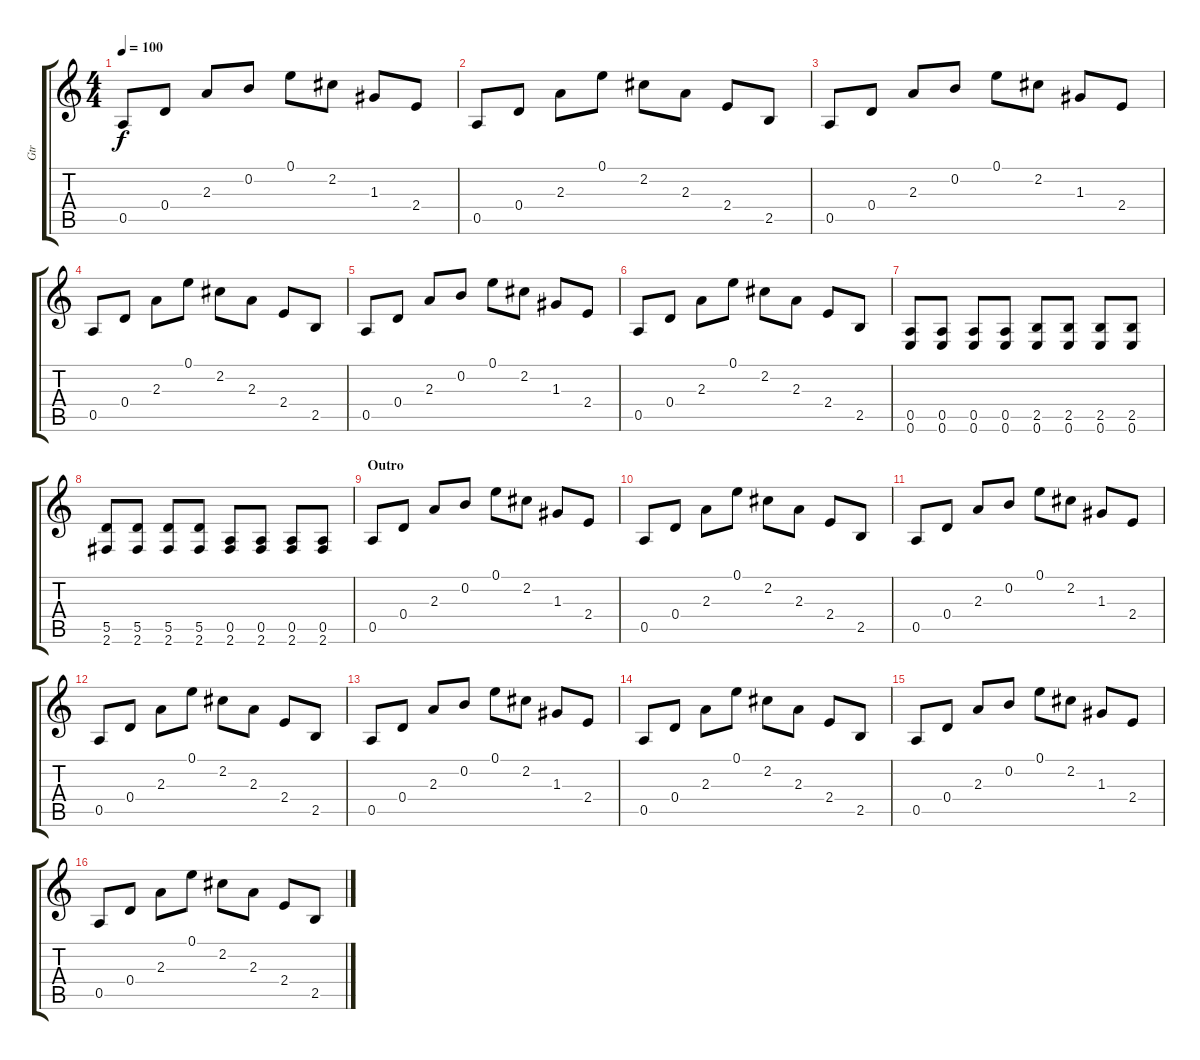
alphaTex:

\track ("Gtr" "Gtr") {instrument electricguitarjazz}
\staff {score tabs}
\tuning (E4 B3 G3 D3 A2 E2) {hide}
\ts (4 4)
\tempo 100
\clef g2
\ks c
0.5.8{dy f} 0.4.8 2.3.8 0.2.8 0.1.8 2.2.8 1.3.8 2.4.8 |
0.5.8 0.4.8 2.3.8 0.1.8 2.2.8 2.3.8 2.4.8 2.5.8 |
0.5.8 0.4.8 2.3.8 0.2.8 0.1.8 2.2.8 1.3.8 2.4.8 |
0.5.8 0.4.8 2.3.8 0.1.8 2.2.8 2.3.8 2.4.8 2.5.8 |
0.5.8 0.4.8 2.3.8 0.2.8 0.1.8 2.2.8 1.3.8 2.4.8 |
0.5.8 0.4.8 2.3.8 0.1.8 2.2.8 2.3.8 2.4.8 2.5.8 |
(0.5 0.6).8 (0.5 0.6).8 (0.5 0.6).8 (0.5 0.6).8 (2.5 0.6).8 (2.5 0.6).8 (2.5 0.6).8 (2.5 0.6).8 |
(5.5 2.6).8 (5.5 2.6).8 (5.5 2.6).8 (5.5 2.6).8 (0.5 2.6).8 (0.5 2.6).8 (0.5 2.6).8 (0.5 2.6).8 |
\section ("" "Outro")
0.5.8 0.4.8 2.3.8 0.2.8 0.1.8 2.2.8 1.3.8 2.4.8 |
0.5.8 0.4.8 2.3.8 0.1.8 2.2.8 2.3.8 2.4.8 2.5.8 |
0.5.8 0.4.8 2.3.8 0.2.8 0.1.8 2.2.8 1.3.8 2.4.8 |
0.5.8 0.4.8 2.3.8 0.1.8 2.2.8 2.3.8 2.4.8 2.5.8 |
0.5.8 0.4.8 2.3.8 0.2.8 0.1.8 2.2.8 1.3.8 2.4.8 |
0.5.8 0.4.8 2.3.8 0.1.8 2.2.8 2.3.8 2.4.8 2.5.8 |
0.5.8 0.4.8 2.3.8 0.2.8 0.1.8 2.2.8 1.3.8 2.4.8 |
0.5.8 0.4.8 2.3.8 0.1.8 2.2.8 2.3.8 2.4.8 2.5.8
